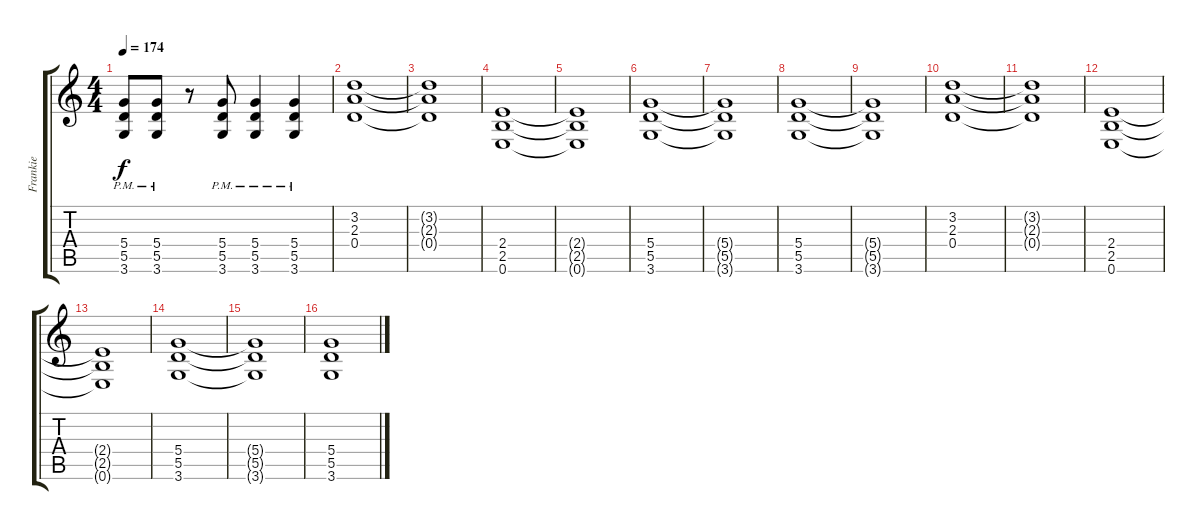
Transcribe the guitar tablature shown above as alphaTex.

\track ("Frankie" "Frankie") {instrument distortionguitar}
\staff {score tabs}
\tuning (E4 B3 G3 D3 A2 E2) {hide}
\ts (4 4)
\tempo 174
\clef g2
\ks c
(5.4{pm} 5.5{pm} 3.6{pm}).8{dy f} (5.4{pm} 5.5{pm} 3.6{pm}).8 r.8 (5.4{pm} 5.5{pm} 3.6{pm}).8 (5.4{pm} 5.5{pm} 3.6{pm}).4 (5.4{pm} 5.5{pm} 3.6{pm}).4 |
(3.2 2.3 0.4).1 |
(3.2{t} 2.3{t} 0.4{t}).1 |
(2.4 2.5 0.6).1 |
(2.4{t} 2.5{t} 0.6{t}).1 |
(5.4 5.5 3.6).1 |
(5.4{t} 5.5{t} 3.6{t}).1 |
(5.4 5.5 3.6).1 |
(5.4{t} 5.5{t} 3.6{t}).1 |
(3.2 2.3 0.4).1 |
(3.2{t} 2.3{t} 0.4{t}).1 |
(2.4 2.5 0.6).1 |
(2.4{t} 2.5{t} 0.6{t}).1 |
(5.4 5.5 3.6).1 |
(5.4{t} 5.5{t} 3.6{t}).1 |
(5.4 5.5 3.6).1
